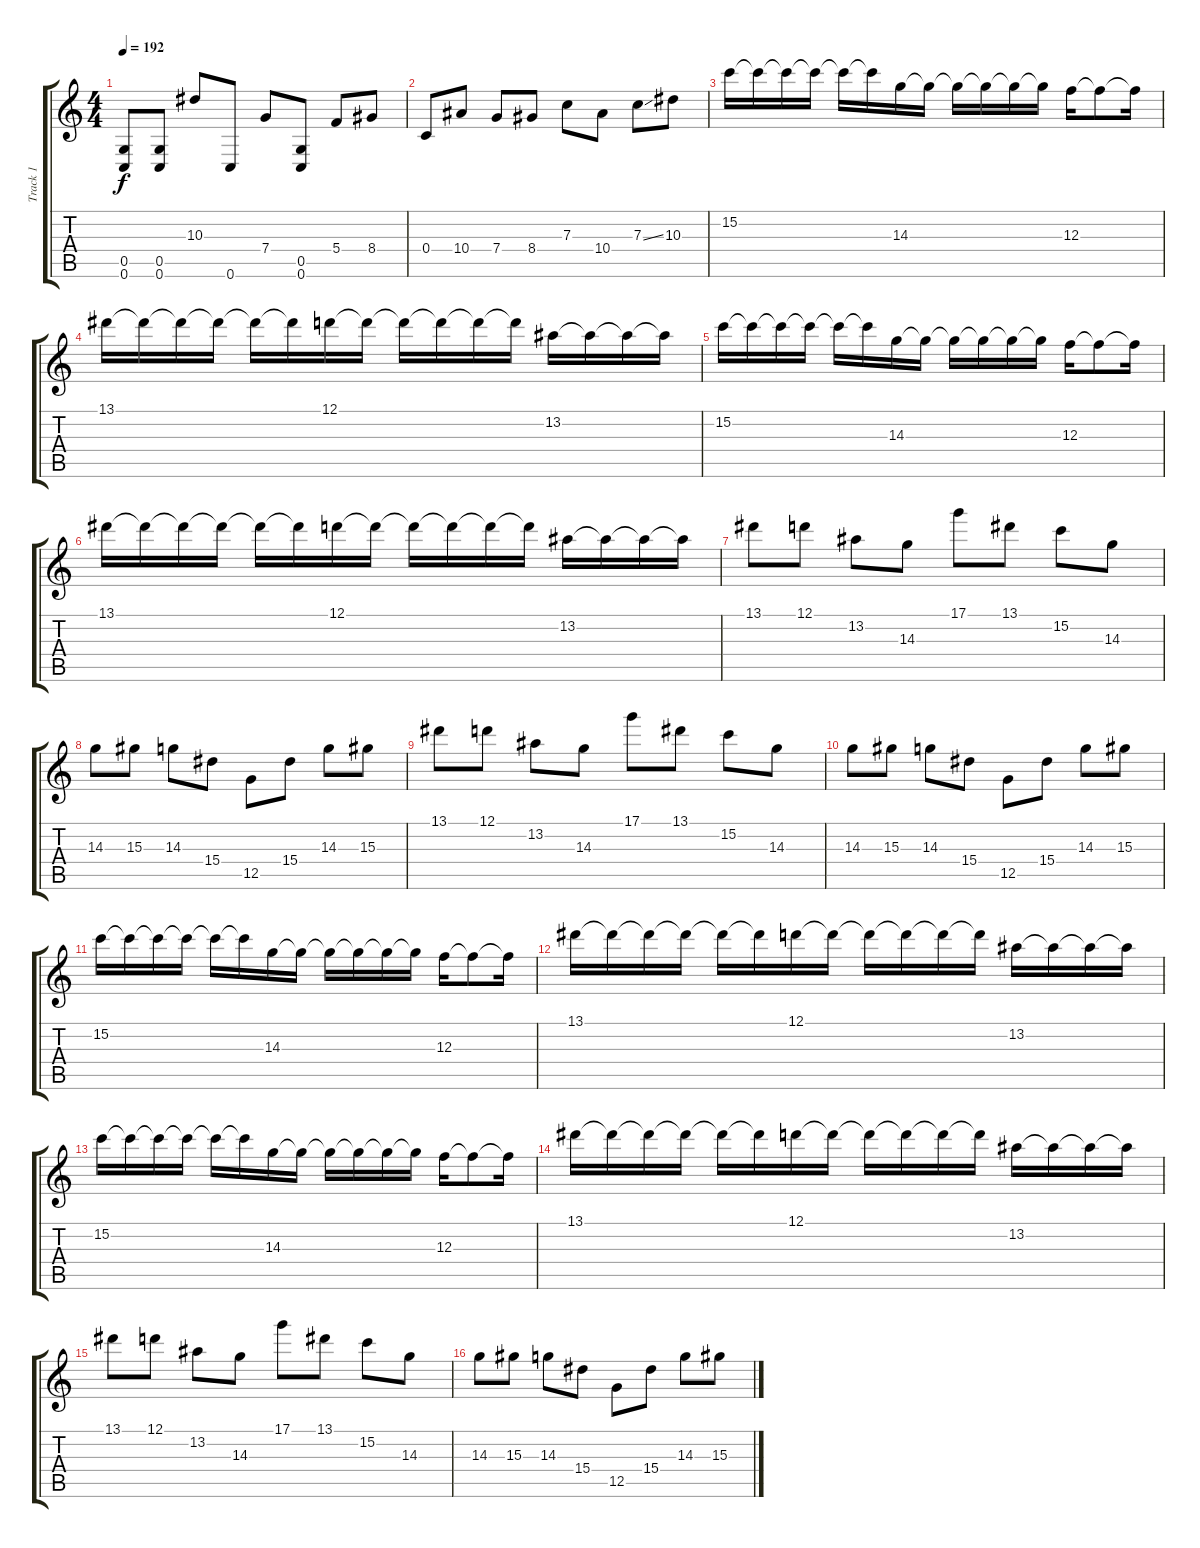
\track ("Track 1" "Track 1") {instrument distortionguitar}
\staff {score tabs}
\tuning (D4 A3 F3 C3 G2 C2) {hide}
\ts (4 4)
\tempo 192
\clef g2
\ks c
(0.5 0.6).8{dy f} (0.5 0.6).8 10.3.8 0.6.8 7.4.8 (0.5 0.6).8 5.4.8 8.4.8 |
0.4.8 10.4.8 7.4.8 8.4.8 7.3.8 10.4.8 7.3{ss}.8 10.3.8 |
15.2.16 15.2{t}.16 15.2{t}.16 15.2{t}.16 15.2{t}.16 15.2{t}.16 14.3.16 14.3{t}.16 14.3{t}.16 14.3{t}.16 14.3{t}.16 14.3{t}.16 12.3.16 12.3{t}.8 12.3{t}.16 |
13.1.16 13.1{t}.16 13.1{t}.16 13.1{t}.16 13.1{t}.16 13.1{t}.16 12.1.16 12.1{t}.16 12.1{t}.16 12.1{t}.16 12.1{t}.16 12.1{t}.16 13.2.16 13.2{t}.16 13.2{t}.16 13.2{t}.16 |
15.2.16 15.2{t}.16 15.2{t}.16 15.2{t}.16 15.2{t}.16 15.2{t}.16 14.3.16 14.3{t}.16 14.3{t}.16 14.3{t}.16 14.3{t}.16 14.3{t}.16 12.3.16 12.3{t}.8 12.3{t}.16 |
13.1.16 13.1{t}.16 13.1{t}.16 13.1{t}.16 13.1{t}.16 13.1{t}.16 12.1.16 12.1{t}.16 12.1{t}.16 12.1{t}.16 12.1{t}.16 12.1{t}.16 13.2.16 13.2{t}.16 13.2{t}.16 13.2{t}.16 |
13.1.8 12.1.8 13.2.8 14.3.8 17.1.8 13.1.8 15.2.8 14.3.8 |
14.3.8 15.3.8 14.3.8 15.4.8 12.5.8 15.4.8 14.3.8 15.3.8 |
13.1.8 12.1.8 13.2.8 14.3.8 17.1.8 13.1.8 15.2.8 14.3.8 |
14.3.8 15.3.8 14.3.8 15.4.8 12.5.8 15.4.8 14.3.8 15.3.8 |
15.2.16 15.2{t}.16 15.2{t}.16 15.2{t}.16 15.2{t}.16 15.2{t}.16 14.3.16 14.3{t}.16 14.3{t}.16 14.3{t}.16 14.3{t}.16 14.3{t}.16 12.3.16 12.3{t}.8 12.3{t}.16 |
13.1.16 13.1{t}.16 13.1{t}.16 13.1{t}.16 13.1{t}.16 13.1{t}.16 12.1.16 12.1{t}.16 12.1{t}.16 12.1{t}.16 12.1{t}.16 12.1{t}.16 13.2.16 13.2{t}.16 13.2{t}.16 13.2{t}.16 |
15.2.16 15.2{t}.16 15.2{t}.16 15.2{t}.16 15.2{t}.16 15.2{t}.16 14.3.16 14.3{t}.16 14.3{t}.16 14.3{t}.16 14.3{t}.16 14.3{t}.16 12.3.16 12.3{t}.8 12.3{t}.16 |
13.1.16 13.1{t}.16 13.1{t}.16 13.1{t}.16 13.1{t}.16 13.1{t}.16 12.1.16 12.1{t}.16 12.1{t}.16 12.1{t}.16 12.1{t}.16 12.1{t}.16 13.2.16 13.2{t}.16 13.2{t}.16 13.2{t}.16 |
13.1.8 12.1.8 13.2.8 14.3.8 17.1.8 13.1.8 15.2.8 14.3.8 |
14.3.8 15.3.8 14.3.8 15.4.8 12.5.8 15.4.8 14.3.8 15.3.8
